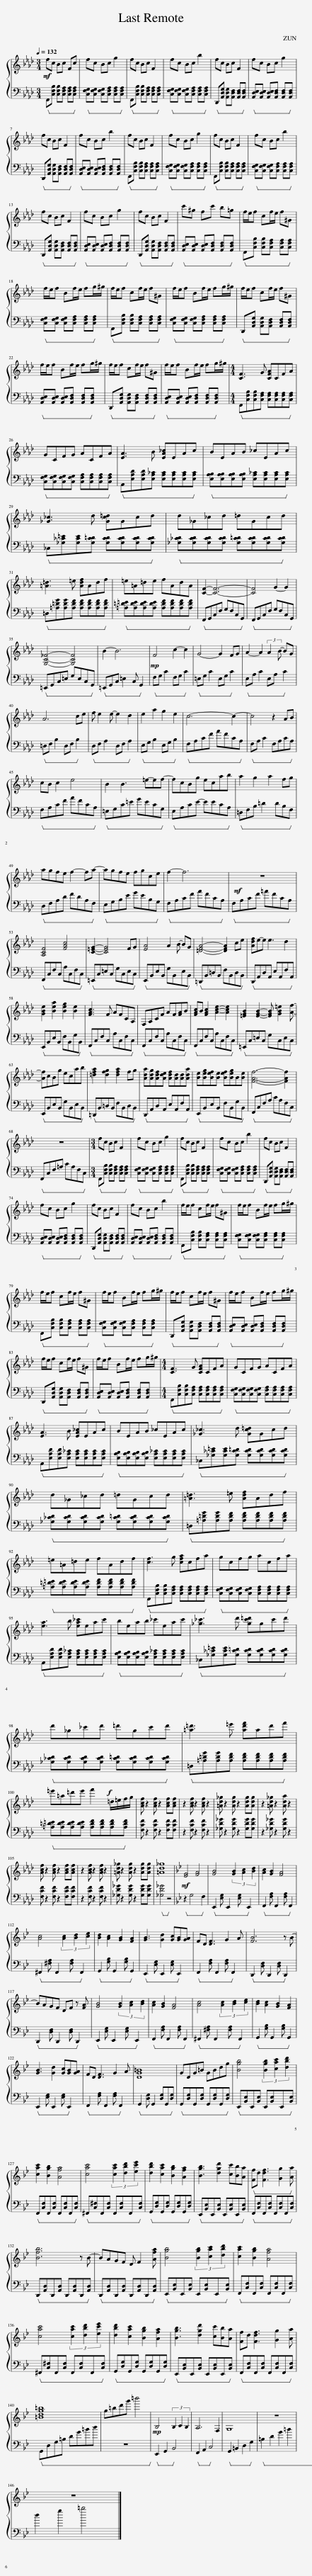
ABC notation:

X:1
%%score { 1 | 2 }
L:1/8
Q:1/4=132
M:3/4
I:linebreak $
K:Ab
V:1 treble
V:2 bass
V:1
!mf! fc Bc Fc | fc Bc g2 | fc Bc F2 | fc Bc b2 | fc Bc F2 | %5
 fc Bc g2 |$ fc Bc F2 | fc Bc b2 | fc Bc F2 | fc Bc g2 | %10
 fc Bc F2 | fc Bc b2 |$ fc Bc F2 | fc Bc g2 | fc Bc F2 | %15
 c'^g fc' b=g | f/e/f cf/e/ f^G |$ f/e/f Bf/e/ fg/^g/ | f/e/f cf/e/ f^G | f/e/f Bf/e/ fg/^g/ | %20
 f/e/f cf/e/ f^G |$ f/e/f Bf/e/ fg/^g/ | f/e/f cf/e/ f^G | f/e/f Bf/e/ fg/^g/ |[M:4/4] [CF]3 G [CFA]CFA |$ %25
 GCFG ACFA | [EA]3 B [EA_c]EAc | BEAB _cEAc |$ [_G_c]3 d [Gc=d]Gcd | d_G_cd =dGcd |$ %30
 [=A=d]3 =e [Adf]Adf | =e=A=de fAdA | [CF]2- [CF]6- | [CF]4 G2- G2 |$ [G,C_F]4- [G,CF]4 | %35
 B2- B6 |!mp! F4 c2- c2 | G4- G2 FG | A2- A2 (3:2:2A2 B- BG |$ A6 ce | %40
 f e2 e- e2 d2 | e2 a2 g2 e2 | c6- c2- | c4 z2 AB |$ cB c2 e4 | %45
 B2 B3 =e-ef- | fcBg ecab | a2 g2 a2 fg |$ agfe f2- fa- | agfe fgce | %50
 f2- f6 |!mf! z8 |$ [A,CF]4 [FAc]4 | [C=EG]2- [CEG]4 FG | [EA]4 (3:2:2A2 B- BG | %55
 [=DFA]4- [DFA]2 ce | [Adf]e-e e3 d2 |$ [GBe]2 [Bea]2 [Beg]2 [Be]2 | [FAc]3 F AFCA, | F,A,CF AF[FA]B | %60
 [FAc]B [FAc]2 [Ace]2- [Ace]2 | [=EGB]2 [EGB]2- [EGB] [GB=e]2 [Af]- |$ [Af]cBg ecab | [=dfa]2 [dfg]2 [dfa]2 fg | [Ada][Adg][Adf][Ade] [Adf][Ad][Ad][Ada] | %65
 [Be][Beg][Bef][Be] [Bef][Beg]B[Be] | [FAf]6- [FAf]2 |$ z8 |[M:3/4] fc Bc F2 | fc Bc g2 | %70
 fc Bc F2 | fc Bc b2 | fc Bc F2 |$ fc Bc g2 | fc Bc F2 | %75
 fc Bc b2 | f/e/f cf/e/ f^G | f/e/f Bf/e/ fg/^g/ |$ f/e/f cf/e/ f^G | f/e/f Bf/e/ fg/^g/ | %80
 f/e/f cf/e/ f^G | f/e/f Bf/e/ fg/^g/ |$ f/e/f cf/e/ f^G | f/e/f Bf/e/ fg/^g/ |[M:4/4] [CF]3 G [CFA]CFA | %85
 GCFG ACFA |$ [EA]3 B [EA_c]EAc | BEAB _cEAc | [_G_c]3 d [Gc=d]Gcd |$ d_G_cd =dGcd | %90
 [=A=d]3 =e [Adf]Adf |$ =e=A=de fAdf | [cf]3 g [cfa]cfa | gcfg acfa |$ [ea]3 b [ea_c']eac' | %95
 beab _c'eac' | [_g_c']3 d' [gc'=d']gc'd' |$ d'_g_c'd' =d'gc'd' | [=a=d']3 =e' [ad'f']ad'f' |$ =e'=a=d'e' f'2!f! =d/=e/f/g/ | %100
 [Acf] z2 [Acf] z2 [Acf][Acf] | z2 [Acf] z2 [Acf] z2 | [=Ad_g] z2 [Adg] z2 [Adg][Adg] | z2 [=Ad_g] z2 [Ada] z2 |$ [Acf] z2 [Acf] z2 [Acf][Acf] | %105
 z2 [Acf] z2 [Acf] z2 | [=Ad_g] z2 [Adg] z2 [Adg][Adg] | [=Ad_g]8 |[K:Bb]!mf! [EG]4 [FA]4 | [GB]4 (3[GB]2 [Ac]2 [Bd]2 | %110
 [Ac]2 [GB]2 [FA]4 |$ [Ac]4 (3[Ac]2 [Bd]2 [ce]2 | [Bd]2 [Ac]2 [GB]2 [FA]2 | [GB]3 [Gd]2 [Gc][GB][GA] | FD [DF]3 G2 A | %115
 [FB]6 z B- |$ BAGF DF z [FA] | [GB]4 (3[GB]2 [Ac]2 [Bd]2 | [Ac]2 [GB]2 [FA]4 | [Ac]4 (3[Ac]2 [Bd]2 [ce]2 | %120
 [Bd]2 [Ac]2 [GB]2 [FA]2 |$ [GB]3 [Gd]2 [Gc][GB][GA] | FD [DF]3 G2 A | [DG=B]8 | GDG=B GBdg | %125
 [Bgb]4 (3[Bgb]2 [cac']2 [dbd']2 |$ [cac']2 [Bgb]2 [Afa]4 | [cac']4 (3[cac']2 [dbd']2 [ec'e']2 | [dbd']2 [cac']2 [Bgb]2 [Afa]2 | [Bgb]3 [dgd']2 [cc'][Bb][Aa] | %130
 [Ff]d [Fdf]3 [Gg]2 [Aa] |$ [Bfb]6 z B- | BAGF D F2 [Afa] | [Bgb]4 (3[Bgb]2 [cac']2 [dbd']2 | [cac']2 [Bgb]2 [Afa]4 |$ %135
 [cac']4 (3[cac']2 [dbd']2 [ec'e']2 | [dbd']2 [cac']2 [Bgb]2 [Afa]2 | [Bgb]3 [dgd']2 [cc'][Bb][Aa] | [Ff]d [Fdf]3 [Gg]2 [Aa] |$ [=Bdg=b]8 | %140
 g=bd'g' =b'4 |!mp! B,4 (3B,2 C2 B,2 | A,6 F,2 | G,8 | z8 |$ %145
 z8 |] %146
V:2
!ped! F,,[C,F,B,] [C,F,B,][C,F,A,] [C,F,A,][C,F,A,]!ped-up! |!ped! [C,F,G,][C,F,G,] [C,F,G,][C,F,A,] [C,F,A,][C,F,A,]!ped-up! |!ped! F,,[C,F,B,] [C,F,B,][C,F,A,] [C,F,A,][C,F,A,]!ped-up! |!ped! [C,F,G,][C,F,G,] [C,F,G,][C,F,A,] [C,F,A,][C,F,A,]!ped-up! |!ped! D,,[A,,D,G,] [A,,D,G,][A,,D,F,] [A,,D,F,][A,,D,F,]!ped-up! | %5
!ped! [A,,D,E,][A,,D,E,] [A,,D,E,][A,,D,F,] [A,,D,F,][A,,D,F,]!ped-up! |$!ped! D,,[A,,D,G,] [A,,D,G,][A,,D,F,] [A,,D,F,][A,,D,F,]!ped-up! |!ped! [A,,D,E,][A,,D,E,] [A,,D,E,][A,,D,F,] [A,,D,F,][A,,D,F,]!ped-up! |!ped! F,,[C,F,B,] [C,F,B,][C,F,A,] [C,F,A,][C,F,A,]!ped-up! |!ped! [C,F,G,][C,F,G,] [C,F,G,][C,F,A,] [C,F,A,][C,F,A,]!ped-up! | %10
!ped! F,,[C,F,B,] [C,F,B,][C,F,A,] [C,F,A,][C,F,A,]!ped-up! |!ped! [C,F,G,][C,F,G,] [C,F,G,][C,F,A,] [C,F,A,][C,F,A,]!ped-up! |$!ped! D,,[A,,D,G,] [A,,D,G,][A,,D,F,] [A,,D,F,][A,,D,F,]!ped-up! |!ped! [A,,D,E,][A,,D,E,] [A,,D,E,][A,,D,F,] [A,,D,F,][A,,D,F,]!ped-up! |!ped! D,,[A,,D,G,] [A,,D,G,][A,,D,F,] [A,,D,F,][A,,D,F,]!ped-up! | %15
!ped! [A,,D,E,][A,,D,E,] [A,,D,E,][A,,D,F,] [A,,D,F,][A,,D,F,]!ped-up! |!ped! F,,[C,F,B,] [C,F,B,][C,F,A,] [C,F,A,][C,F,A,]!ped-up! |$!ped! [C,F,G,][C,F,G,] [C,F,G,][C,F,A,] [C,F,A,][C,F,A,]!ped-up! |!ped! F,,[C,F,B,] [C,F,B,][C,F,A,] [C,F,A,][C,F,A,]!ped-up! |!ped! [C,F,G,][C,F,G,] [C,F,G,][C,F,A,] [C,F,A,][C,F,A,]!ped-up! | %20
!ped! D,,[A,,D,G,] [A,,D,G,][A,,D,F,] [A,,D,F,][A,,D,F,]!ped-up! |$!ped! [A,,D,E,][A,,D,E,] [A,,D,E,][A,,D,F,] [A,,D,F,][A,,D,F,]!ped-up! |!ped! D,,[A,,D,G,] [A,,D,G,][A,,D,F,] [A,,D,F,][A,,D,F,]!ped-up! |!ped! [A,,D,E,][A,,D,E,] [A,,D,E,][A,,D,F,] [A,,D,F,][A,,D,F,]!ped-up! |[M:4/4]!ped! F,,[C,F,B,][C,F,B,][C,F,A,] [C,F,A,][C,F,A,][C,F,A,][C,F,A,]!ped-up! |$ %25
!ped! [C,F,G,][C,F,G,][C,F,G,][C,F,G,] [C,F,A,][C,F,A,][C,F,A,][C,F,A,]!ped-up! |!ped! A,,[E,A,D][E,A,D][E,A,_C] [E,A,C][E,A,C][E,A,C][E,A,C]!ped-up! |!ped! [E,A,B,][E,A,B,][E,A,B,][E,A,B,] [E,A,_C][E,A,C][E,A,C][E,A,C]!ped-up! |$!ped! _C,[_G,_C=E][G,CE][G,C=D] [G,CD][G,CD][G,CD][G,CD]!ped-up! |!ped! [_G,_CD][G,CD][G,CD][G,CD] [G,C=D][G,CD][G,CD][G,CD]!ped-up! |$ %30
!ped! =D,[=A,=DG][A,DG][A,DF] [A,DF][A,DF][A,DF][A,DF]!ped-up! |!ped! [=A,=D=E][A,DE][A,DE][A,DE] [A,DF][A,DF][A,DF][A,DF]!ped-up! |!ped! F,,G,,C,F, G,F,C,G,,!ped-up! |!ped! F,,G,,C,F, G,F,C,G,,!ped-up! |$!ped! =E,,G,,C,=E, G,E,C,G,,!ped-up! | %35
!ped! =E,,G,,C, =E,2 C, G,,2!ped-up! |!ped! F,G, C2 F,G, C2!ped-up! |!ped! =E,G, C2 E,G, C2!ped-up! |!ped! E,A, C2 E,A, C2!ped-up! |$!ped! =D,F, B,2 D,F, B,2!ped-up! | %40
!ped! D,F, A,2 D,F, A,2!ped-up! |!ped! E,G, B,2 E,G, B,2!ped-up! |!ped! F,A,CF AFCA,!ped-up! |!ped! F,A, C2 F,A,CA,!ped-up! |$!ped! F,A,CF AFCA,!ped-up! | %45
!ped! =E,G,C=E GECG,!ped-up! |!ped! E,A,CE- EECA,!ped-up! |!ped! =D,F,B, =D2 DB,F,!ped-up! |$!ped! D,F,A,D FDA,F,!ped-up! |!ped! E,G,B,E GEB,G,!ped-up! | %50
!ped! F,A,CF AFCA,!ped-up! |!ped! F,A,CF =AFCA,!ped-up! |$!ped! F,,C,F,C, A,C,F,C,!ped-up! |!ped! =E,,C,=E,C, G,C,E,C,!ped-up! |!ped! E,,B,,E,B,, G,B,,E,B,,!ped-up! | %55
!ped! =D,,B,,=D,B,, F,B,,D,B,,!ped-up! |!ped! D,,A,,D,A,, E,A,,F,A,,!ped-up! |$!ped! E,,B,,E,B,, F,B,,G,B,,!ped-up! |!ped! F,,C,F,C, A,C,F,C,!ped-up! |!ped! F,,C,F,C, A,C,F,C,!ped-up! | %60
!ped! F,,C,F,C, A,C,F,C,!ped-up! |!ped! =E,,C,=E,C, G,C,E,C,!ped-up! |$!ped! E,,B,,E,B,, G,B,,E,B,,!ped-up! |!ped! =D,,B,,=D,B,, F,B,,D,B,,!ped-up! |!ped! D,,A,,D,A,, E,A,,F,A,,!ped-up! | %65
!ped! E,,B,,E,B,, F,B,,G,B,,!ped-up! |!ped! F,,C,F,A, CA,F,C,!ped-up! |$!ped! F,,C,F,=A, CA,F,C,!ped-up! |[M:3/4]!ped! F,,[C,F,B,] [C,F,B,][C,F,A,] [C,F,A,][C,F,A,]!ped-up! |!ped! [C,F,G,][C,F,G,] [C,F,G,][C,F,A,] [C,F,A,][C,F,A,]!ped-up! | %70
!ped! F,,[C,F,B,] [C,F,B,][C,F,A,] [C,F,A,][C,F,A,]!ped-up! |!ped! [C,F,G,][C,F,G,] [C,F,G,][C,F,A,] [C,F,A,][C,F,A,]!ped-up! |!ped! D,,[A,,D,G,] [A,,D,G,][A,,D,F,] [A,,D,F,][A,,D,F,]!ped-up! |$!ped! [A,,D,E,][A,,D,E,] [A,,D,E,][A,,D,F,] [A,,D,F,][A,,D,F,]!ped-up! |!ped! D,,[A,,D,G,] [A,,D,G,][A,,D,F,] [A,,D,F,][A,,D,F,]!ped-up! | %75
!ped! [A,,D,E,][A,,D,E,] [A,,D,E,][A,,D,F,] [A,,D,F,][A,,D,F,]!ped-up! |!ped! F,,[C,F,B,] [C,F,B,][C,F,A,] [C,F,A,][C,F,A,]!ped-up! |!ped! [C,F,G,][C,F,G,] [C,F,G,][C,F,A,] [C,F,A,][C,F,A,]!ped-up! |$!ped! F,,[C,F,B,] [C,F,B,][C,F,A,] [C,F,A,][C,F,A,]!ped-up! |!ped! [C,F,G,][C,F,G,] [C,F,G,][C,F,A,] [C,F,A,][C,F,A,]!ped-up! | %80
!ped! D,,[A,,D,G,] [A,,D,G,][A,,D,F,] [A,,D,F,][A,,D,F,]!ped-up! |!ped! [A,,D,E,][A,,D,E,] [A,,D,E,][A,,D,F,] [A,,D,F,][A,,D,F,]!ped-up! |$!ped! D,,[A,,D,G,] [A,,D,G,][A,,D,F,] [A,,D,F,][A,,D,F,]!ped-up! |!ped! [A,,D,E,][A,,D,E,] [A,,D,E,][A,,D,F,] [A,,D,F,][A,,D,F,]!ped-up! |[M:4/4]!ped! F,,[C,F,B,][C,F,B,][C,F,A,] [C,F,A,][C,F,A,][C,F,A,][C,F,A,]!ped-up! | %85
!ped! [C,F,G,][C,F,G,][C,F,G,][C,F,G,] [C,F,A,][C,F,A,][C,F,A,][C,F,A,]!ped-up! |$!ped! A,,[E,A,D][E,A,D][E,A,_C] [E,A,C][E,A,C][E,A,C][E,A,C]!ped-up! |!ped! [E,A,B,][E,A,B,][E,A,B,][E,A,B,] [E,A,_C][E,A,C][E,A,C][E,A,C]!ped-up! |!ped! _C,[_G,_C=E][G,CE][G,C=D] [G,CD][G,CD][G,CD][G,CD]!ped-up! |$!ped! [_G,_CD][G,CD][G,CD][G,CD] [G,C=D][G,CD][G,CD][G,CD]!ped-up! | %90
!ped! =D,[=A,=DG][A,DG][A,DF] [A,DF][A,DF][A,DF][A,DF]!ped-up! |$!ped! [=A,=D=E][A,DE][A,DE][A,DE] [A,DF][A,DF][A,DF][A,DF]!ped-up! |!ped! F,,[C,F,B,][C,F,B,][C,F,A,] [C,F,A,][C,F,A,][C,F,A,][C,F,A,]!ped-up! |!ped! [C,F,G,][C,F,G,][C,F,G,][C,F,G,] [C,F,A,][C,F,A,][C,F,A,][C,F,A,]!ped-up! |$!ped! A,,[E,A,D][E,A,D][E,A,_C] [E,A,C][E,A,C][E,A,C][E,A,C]!ped-up! | %95
!ped! [E,A,B,][E,A,B,][E,A,B,][E,A,B,] [E,A,_C][E,A,C][E,A,C][E,A,C]!ped-up! |!ped! _C,[_G,_C=E][G,CE][G,C=D] [G,CD][G,CD][G,CD][G,CD]!ped-up! |$!ped! [_G,_CD][G,CD][G,CD][G,CD] [G,C=D][G,CD][G,CD][G,CD]!ped-up! |!ped! =D,[=A,=DG][A,DG][A,DF] [A,DF][A,DF][A,DF][A,DF]!ped-up! |$!ped! [=A,=D=E][A,DE][A,DE][A,DE] [A,DF][A,DF][A,DF][A,DF]!ped-up! | %100
 [F,CF] z2 [F,CF] z2 [F,CF][F,CF] | z2 [F,CF] z2 [F,CF] z2 | [_G,D_G] z2 [G,DG] z2 [G,DG][G,DG] | z2 [_G,D_G] z2 [G,DG] z2 |$ [F,CF] z2 [F,CF] z2 [F,CF][F,CF] | %105
 z2 [F,CF] z2 [F,CF] z2 | [_G,D_G] z2 [G,DG] z2 [G,DG][G,DG] |!ped! [_G,D_G]4 z4!ped-up! |[K:Bb]!ped! z2 G,4 F,2!ped-up! |!ped! E,,2 [E,G,] E,,2 [E,G,] E,,2!ped-up! | %110
!ped! F,,2 [F,A,] F,,2 [F,A,] F,,2!ped-up! |$!ped! ^F,,2 [^F,A,] F,,2 [F,A,] F,,2!ped-up! |!ped! G,,2 [G,B,] G,,2 [G,B,] G,,2!ped-up! |!ped! E,,2 [E,G,] E,,2 [E,G,] E,,2!ped-up! |!ped! F,,2 [F,A,] F,,2 [F,A,] F,,2!ped-up! | %115
!ped! D,,2 [D,F,] D,,2 [D,F,] D,,2!ped-up! |$!ped! D,,2 [D,F,] D,,2 [D,F,] D,,2!ped-up! |!ped! E,,2 [E,G,] E,,2 [E,G,] E,,2!ped-up! |!ped! F,,2 [F,A,] F,,2 [F,A,] F,,2!ped-up! |!ped! ^F,,2 [^F,A,] F,,2 [F,A,] F,,2!ped-up! | %120
!ped! G,,2 [G,B,] G,,2 [G,B,] G,,2!ped-up! |$!ped! E,,2 [E,G,] E,,2 [E,G,] E,,2!ped-up! |!ped! F,,2 [F,A,] F,,2 [F,A,] F,,2!ped-up! |!ped! G,,2 [D,G,] G,,2 [D,G,]G,,[D,G,]!ped-up! |!ped! G,,[D,G,]G,,[D,G,] G,,[D,G,]G,,[D,G,]!ped-up! | %125
!ped! E,,[B,,E,]E,,[B,,E,] E,,[B,,E,]E,,[B,,E,]!ped-up! |$!ped! F,,[C,F,]F,,[C,F,] F,,[C,F,]F,,[C,F,]!ped-up! |!ped! ^F,,[C,^F,]F,,[C,F,] F,,[C,F,]F,,[C,F,]!ped-up! |!ped! G,,[D,G,]G,,[D,G,] G,,[D,G,]G,,[D,G,]!ped-up! |!ped! E,,[B,,E,]E,,[B,,E,] E,,[B,,E,]E,,[B,,E,]!ped-up! | %130
!ped! F,,[C,F,]F,,[C,F,] F,,[C,F,]F,,[C,F,]!ped-up! |$!ped! D,,[A,,D,]D,,[A,,D,] D,,[A,,D,]D,,[A,,D,]!ped-up! |!ped! D,,[A,,D,]D,,[A,,D,] D,,[A,,D,]D,,[A,,D,]!ped-up! |!ped! E,,[B,,E,]E,,[B,,E,] E,,[B,,E,]E,,[B,,E,]!ped-up! |!ped! F,,[C,F,]F,,[C,F,] F,,[C,F,]F,,[C,F,]!ped-up! |$ %135
!ped! ^F,,[C,^F,]F,,[C,F,] F,,[C,F,]F,,[C,F,]!ped-up! |!ped! G,,[D,G,]G,,[D,G,] G,,[D,G,]G,,[D,G,]!ped-up! |!ped! E,,[B,,E,]E,,[B,,E,] E,,[B,,E,]E,,[B,,E,]!ped-up! |!ped! F,,[C,F,]F,,[C,F,] F,,[C,F,]F,,[C,F,]!ped-up! |$!ped! G,,D,G,=B, DG=Bd!ped-up! | %140
 z8 |!ped! E,,2 G,,2 B,,4!ped-up! |!ped! F,,2 A,,2 C,4!ped-up! |!ped! G,,2 =B,,2 D,2 G,2!ped-up! |!ped! =B,2 D2 G2 =B2!ped-up! |$ %145
 d2 g2 =b4 |] %146
